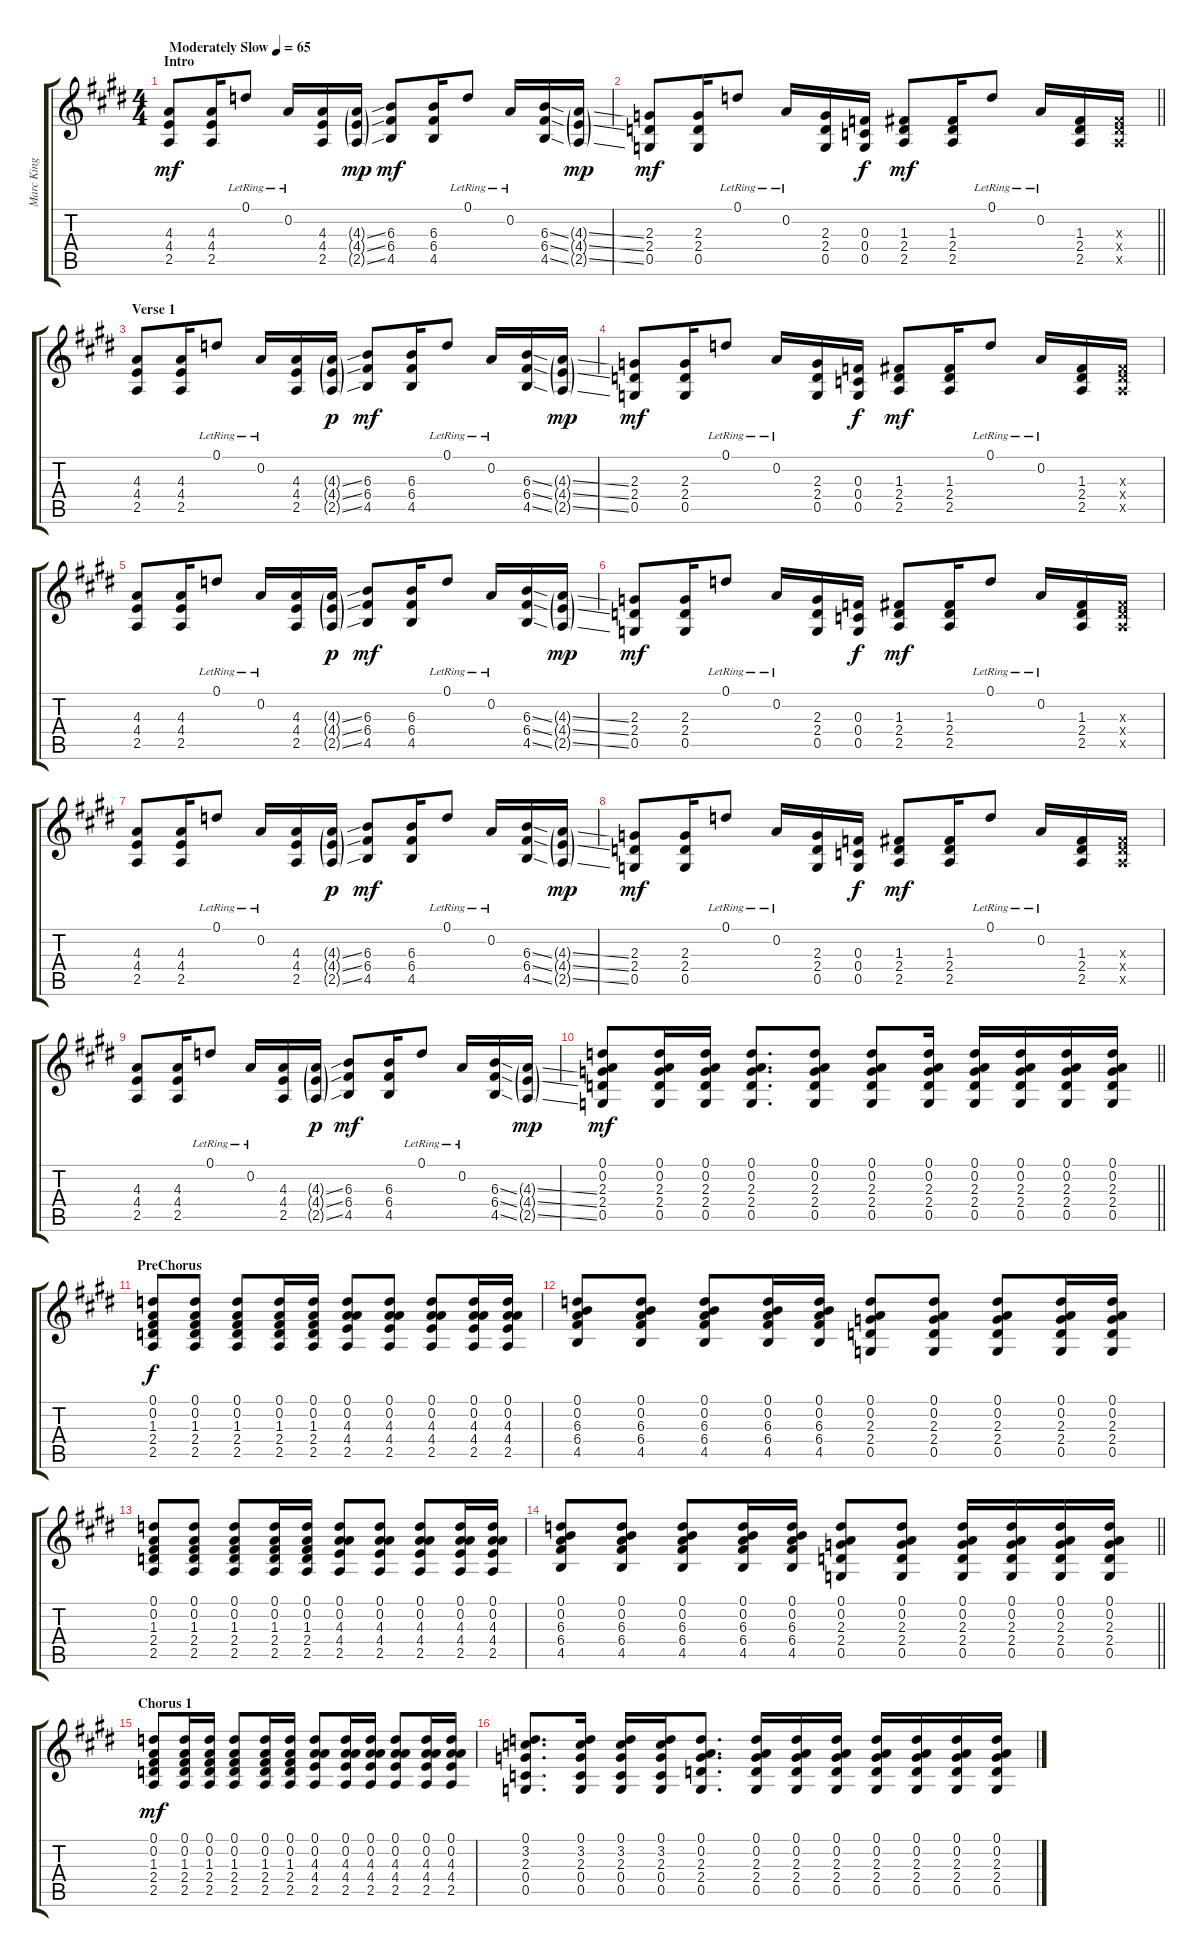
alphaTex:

\track ("Marc King" "Marc King") {instrument acousticguitarsteel}
\staff {score tabs}
\tuning (D4 A3 F3 C3 G2 C2) {hide}
\ts (4 4)
\section ("" "Intro")
\tempo (65 "Moderately Slow")
\clef g2
\ks e
(4.3 4.4 2.5).8{dy mf instrument acousticguitarsteel} (4.3 4.4 2.5).16 0.1{lr}.8 0.2{lr}.16 (4.3 4.4 2.5).16 (4.3{ss g} 4.4{ss g} 2.5{ss g}).16{dy mp} (6.3 6.4 4.5).8{dy mf} (6.3 6.4 4.5).16 0.1{lr}.8 0.2{lr}.16 (6.3{ss} 6.4{ss} 4.5{ss}).16 (4.3{ss g} 4.4{ss g} 2.5{ss g}).16{dy mp} |
\barLineRight lightlight
(2.3 2.4 0.5).8{dy mf} (2.3 2.4 0.5).16 0.1{lr}.8 0.2{lr}.16 (2.3 2.4 0.5).16 (0.3 0.4 0.5).16{dy f} (1.3 2.4 2.5).8{dy mf} (1.3 2.4 2.5).16 0.1{lr}.8 0.2{lr}.16 (1.3 2.4 2.5).16 (1.3{x} 2.4{x} 2.5{x}).16 |
\section ("" "Verse 1")
(4.3 4.4 2.5).8 (4.3 4.4 2.5).16 0.1{lr}.8 0.2{lr}.16 (4.3 4.4 2.5).16 (4.3{ss g} 4.4{ss g} 2.5{ss g}).16{dy p} (6.3 6.4 4.5).8{dy mf} (6.3 6.4 4.5).16 0.1{lr}.8 0.2{lr}.16 (6.3{ss} 6.4{ss} 4.5{ss}).16 (4.3{ss g} 4.4{ss g} 2.5{ss g}).16{dy mp} |
(2.3 2.4 0.5).8{dy mf} (2.3 2.4 0.5).16 0.1{lr}.8 0.2{lr}.16 (2.3 2.4 0.5).16 (0.3 0.4 0.5).16{dy f} (1.3 2.4 2.5).8{dy mf} (1.3 2.4 2.5).16 0.1{lr}.8 0.2{lr}.16 (1.3 2.4 2.5).16 (1.3{x} 2.4{x} 2.5{x}).16 |
(4.3 4.4 2.5).8 (4.3 4.4 2.5).16 0.1{lr}.8 0.2{lr}.16 (4.3 4.4 2.5).16 (4.3{ss g} 4.4{ss g} 2.5{ss g}).16{dy p} (6.3 6.4 4.5).8{dy mf} (6.3 6.4 4.5).16 0.1{lr}.8 0.2{lr}.16 (6.3{ss} 6.4{ss} 4.5{ss}).16 (4.3{ss g} 4.4{ss g} 2.5{ss g}).16{dy mp} |
(2.3 2.4 0.5).8{dy mf} (2.3 2.4 0.5).16 0.1{lr}.8 0.2{lr}.16 (2.3 2.4 0.5).16 (0.3 0.4 0.5).16{dy f} (1.3 2.4 2.5).8{dy mf} (1.3 2.4 2.5).16 0.1{lr}.8 0.2{lr}.16 (1.3 2.4 2.5).16 (1.3{x} 2.4{x} 2.5{x}).16 |
(4.3 4.4 2.5).8 (4.3 4.4 2.5).16 0.1{lr}.8 0.2{lr}.16 (4.3 4.4 2.5).16 (4.3{ss g} 4.4{ss g} 2.5{ss g}).16{dy p} (6.3 6.4 4.5).8{dy mf} (6.3 6.4 4.5).16 0.1{lr}.8 0.2{lr}.16 (6.3{ss} 6.4{ss} 4.5{ss}).16 (4.3{ss g} 4.4{ss g} 2.5{ss g}).16{dy mp} |
(2.3 2.4 0.5).8{dy mf} (2.3 2.4 0.5).16 0.1{lr}.8 0.2{lr}.16 (2.3 2.4 0.5).16 (0.3 0.4 0.5).16{dy f} (1.3 2.4 2.5).8{dy mf} (1.3 2.4 2.5).16 0.1{lr}.8 0.2{lr}.16 (1.3 2.4 2.5).16 (1.3{x} 2.4{x} 2.5{x}).16 |
(4.3 4.4 2.5).8 (4.3 4.4 2.5).16 0.1{lr}.8 0.2{lr}.16 (4.3 4.4 2.5).16 (4.3{ss g} 4.4{ss g} 2.5{ss g}).16{dy p} (6.3 6.4 4.5).8{dy mf} (6.3 6.4 4.5).16 0.1{lr}.8 0.2{lr}.16 (6.3{ss} 6.4{ss} 4.5{ss}).16 (4.3{ss g} 4.4{ss g} 2.5{ss g}).16{dy mp} |
\barLineRight lightlight
(0.1 0.2 2.3 2.4 0.5).8{dy mf} (0.1 0.2 2.3 2.4 0.5).16 (0.1 0.2 2.3 2.4 0.5).16 (0.1 0.2 2.3 2.4 0.5).8{d} (0.1 0.2 2.3 2.4 0.5).8 (0.1 0.2 2.3 2.4 0.5).8 (0.1 0.2 2.3 2.4 0.5).16 (0.1 0.2 2.3 2.4 0.5).16 (0.1 0.2 2.3 2.4 0.5).16 (0.1 0.2 2.3 2.4 0.5).16 (0.1 0.2 2.3 2.4 0.5).16 |
\section ("" "PreChorus")
(0.1 0.2 1.3 2.4 2.5).8{dy f} (0.1 0.2 1.3 2.4 2.5).8 (0.1 0.2 1.3 2.4 2.5).8 (0.1 0.2 1.3 2.4 2.5).16 (0.1 0.2 1.3 2.4 2.5).16 (0.1 0.2 4.3 4.4 2.5).8 (0.1 0.2 4.3 4.4 2.5).8 (0.1 0.2 4.3 4.4 2.5).8 (0.1 0.2 4.3 4.4 2.5).16 (0.1 0.2 4.3 4.4 2.5).16 |
(0.1 0.2 6.3 6.4 4.5).8 (0.1 0.2 6.3 6.4 4.5).8 (0.1 0.2 6.3 6.4 4.5).8 (0.1 0.2 6.3 6.4 4.5).16 (0.1 0.2 6.3 6.4 4.5).16 (0.1 0.2 2.3 2.4 0.5).8 (0.1 0.2 2.3 2.4 0.5).8 (0.1 0.2 2.3 2.4 0.5).8 (0.1 0.2 2.3 2.4 0.5).16 (0.1 0.2 2.3 2.4 0.5).16 |
(0.1 0.2 1.3 2.4 2.5).8 (0.1 0.2 1.3 2.4 2.5).8 (0.1 0.2 1.3 2.4 2.5).8 (0.1 0.2 1.3 2.4 2.5).16 (0.1 0.2 1.3 2.4 2.5).16 (0.1 0.2 4.3 4.4 2.5).8 (0.1 0.2 4.3 4.4 2.5).8 (0.1 0.2 4.3 4.4 2.5).8 (0.1 0.2 4.3 4.4 2.5).16 (0.1 0.2 4.3 4.4 2.5).16 |
\barLineRight lightlight
(0.1 0.2 6.3 6.4 4.5).8 (0.1 0.2 6.3 6.4 4.5).8 (0.1 0.2 6.3 6.4 4.5).8 (0.1 0.2 6.3 6.4 4.5).16 (0.1 0.2 6.3 6.4 4.5).16 (0.1 0.2 2.3 2.4 0.5).8 (0.1 0.2 2.3 2.4 0.5).8 (0.1 0.2 2.3 2.4 0.5).16 (0.1 0.2 2.3 2.4 0.5).16 (0.1 0.2 2.3 2.4 0.5).16 (0.1 0.2 2.3 2.4 0.5).16 |
\section ("" "Chorus 1")
(0.1 0.2 1.3 2.4 2.5).8{dy mf} (0.1 0.2 1.3 2.4 2.5).16 (0.1 0.2 1.3 2.4 2.5).16 (0.1 0.2 1.3 2.4 2.5).8 (0.1 0.2 1.3 2.4 2.5).16 (0.1 0.2 1.3 2.4 2.5).16 (0.1 0.2 4.3 4.4 2.5).8 (0.1 0.2 4.3 4.4 2.5).16 (0.1 0.2 4.3 4.4 2.5).16 (0.1 0.2 4.3 4.4 2.5).8 (0.1 0.2 4.3 4.4 2.5).16 (0.1 0.2 4.3 4.4 2.5).16 |
(0.1 3.2 2.3 0.4 0.5).8{d} (0.1 3.2 2.3 0.4 0.5).16 (0.1 3.2 2.3 0.4 0.5).16 (0.1 3.2 2.3 0.4 0.5).16 (0.1 0.2 2.3 2.4 0.5).8{d} (0.1 0.2 2.3 2.4 0.5).16 (0.1 0.2 2.3 2.4 0.5).16 (0.1 0.2 2.3 2.4 0.5).16 (0.1 0.2 2.3 2.4 0.5).16 (0.1 0.2 2.3 2.4 0.5).16 (0.1 0.2 2.3 2.4 0.5).16 (0.1 0.2 2.3 2.4 0.5).16
